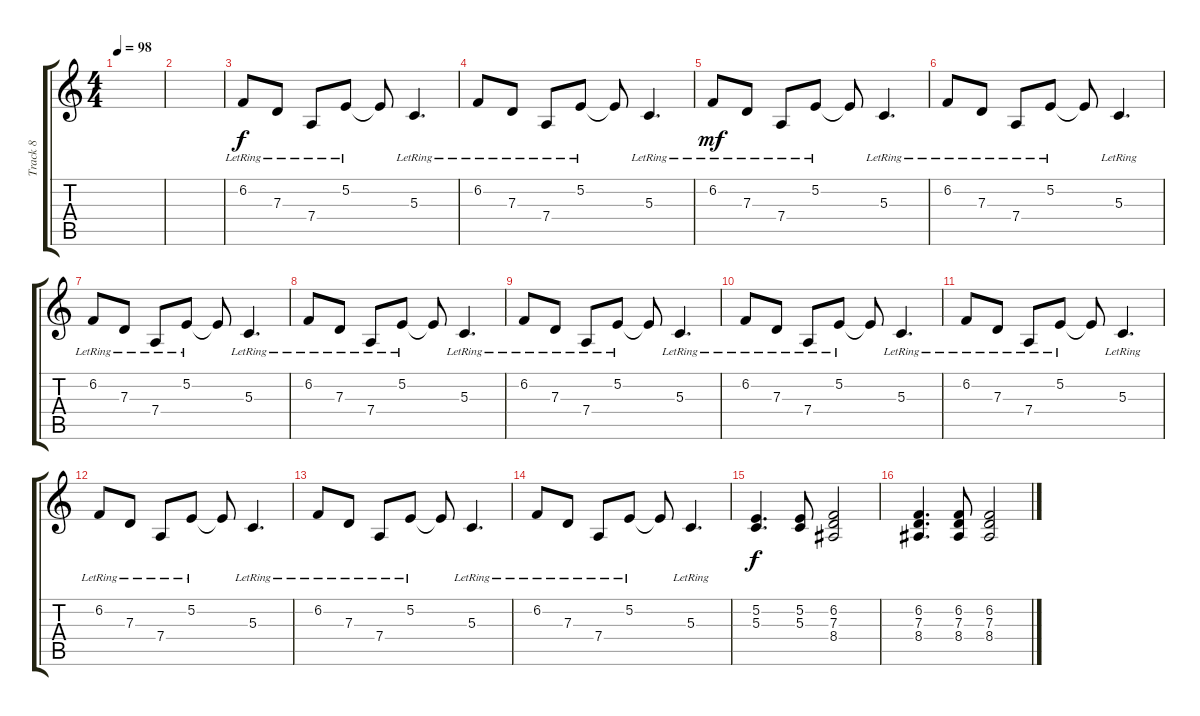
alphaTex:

\track ("Track 8" "Track 8") {instrument musicbox}
\staff {score tabs}
\tuning (E4 B3 G3 D3 A2 E2) {hide}
\ts (4 4)
\tempo 98
\clef g2
\ks c
|
|
6.2{lr}.8{dy f} 7.3{lr}.8 7.4{lr}.8 5.2{lr}.8 5.2{t}.8 5.3{lr}.4{d} |
6.2{lr}.8 7.3{lr}.8 7.4{lr}.8 5.2{lr}.8 5.2{t}.8 5.3{lr}.4{d} |
6.2{lr}.8{dy mf} 7.3{lr}.8 7.4{lr}.8 5.2{lr}.8 5.2{t}.8 5.3{lr}.4{d} |
6.2{lr}.8 7.3{lr}.8 7.4{lr}.8 5.2{lr}.8 5.2{t}.8 5.3{lr}.4{d} |
6.2{lr}.8 7.3{lr}.8 7.4{lr}.8 5.2{lr}.8 5.2{t}.8 5.3{lr}.4{d} |
6.2{lr}.8 7.3{lr}.8 7.4{lr}.8 5.2{lr}.8 5.2{t}.8 5.3{lr}.4{d} |
6.2{lr}.8 7.3{lr}.8 7.4{lr}.8 5.2{lr}.8 5.2{t}.8 5.3{lr}.4{d} |
6.2{lr}.8 7.3{lr}.8 7.4{lr}.8 5.2{lr}.8 5.2{t}.8 5.3{lr}.4{d} |
6.2{lr}.8 7.3{lr}.8 7.4{lr}.8 5.2{lr}.8 5.2{t}.8 5.3{lr}.4{d} |
6.2{lr}.8 7.3{lr}.8 7.4{lr}.8 5.2{lr}.8 5.2{t}.8 5.3{lr}.4{d} |
6.2{lr}.8 7.3{lr}.8 7.4{lr}.8 5.2{lr}.8 5.2{t}.8 5.3{lr}.4{d} |
6.2{lr}.8 7.3{lr}.8 7.4{lr}.8 5.2{lr}.8 5.2{t}.8 5.3{lr}.4{d} |
(5.2 5.3).4{d dy f} (5.2 5.3).8 (6.2 7.3 8.4).2 |
(6.2 7.3 8.4).4{d} (6.2 7.3 8.4).8 (6.2 7.3 8.4).2
